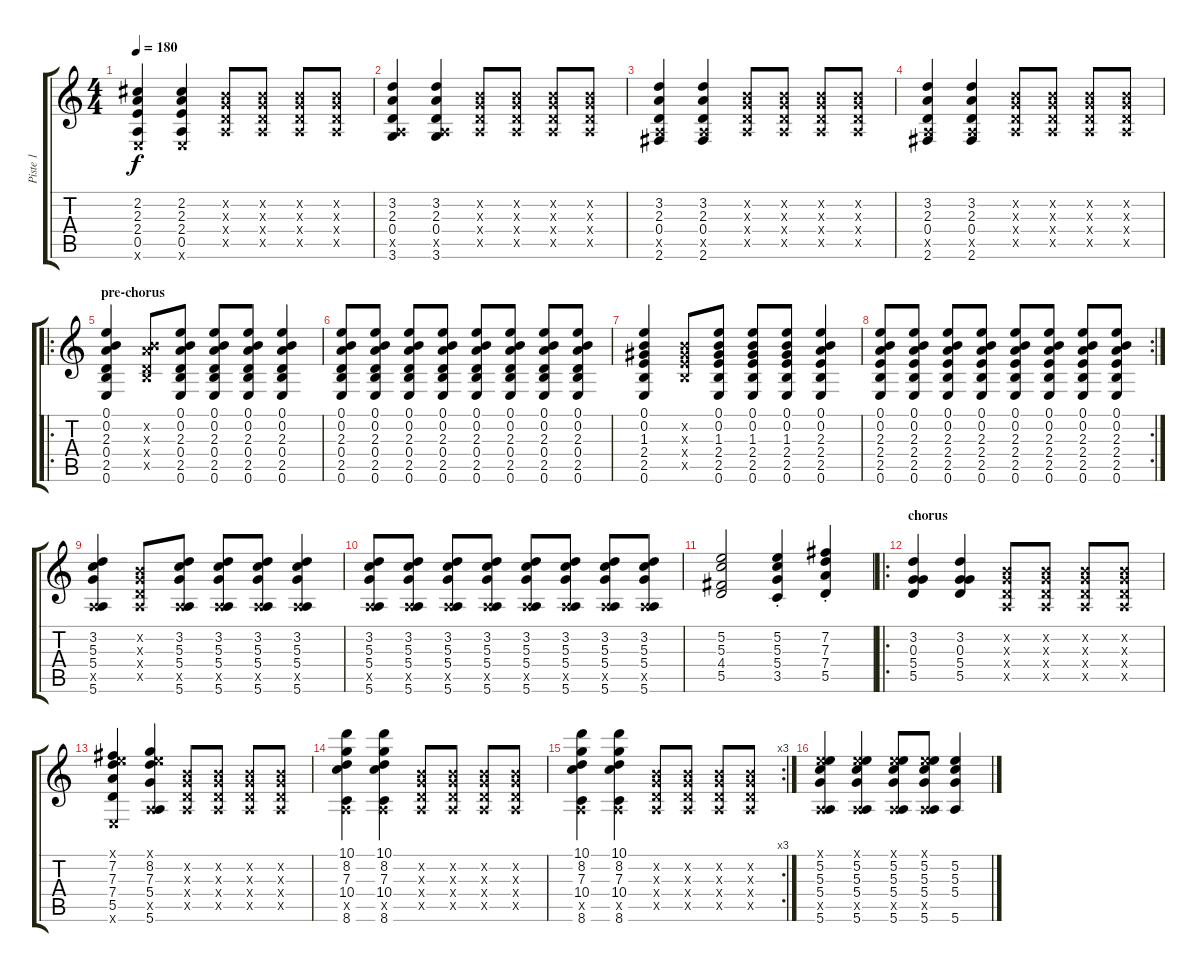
\track ("Piste 1" "Piste 1") {instrument acousticguitarsteel}
\staff {score tabs}
\tuning (E4 B3 G3 D3 A2 E2) {hide}
\ts (4 4)
\tempo 180
\clef g2
\ks c
(2.2 2.3 2.4 0.5 0.6{x}).4{dy f} (2.2 2.3 2.4 0.5 0.6{x}).4 (0.2{x} 0.3{x} 0.4{x} 0.5{x}).8 (0.2{x} 0.3{x} 0.4{x} 0.5{x}).8 (0.2{x} 0.3{x} 0.4{x} 0.5{x}).8 (0.2{x} 0.3{x} 0.4{x} 0.5{x}).8 |
(3.2 2.3 0.4 0.5{x} 3.6).4 (3.2 2.3 0.4 0.5{x} 3.6).4 (0.2{x} 0.3{x} 0.4{x} 0.5{x}).8 (0.2{x} 0.3{x} 0.4{x} 0.5{x}).8 (0.2{x} 0.3{x} 0.4{x} 0.5{x}).8 (0.2{x} 0.3{x} 0.4{x} 0.5{x}).8 |
(3.2 2.3 0.4 0.5{x} 2.6).4 (3.2 2.3 0.4 0.5{x} 2.6).4 (0.2{x} 0.3{x} 0.4{x} 0.5{x}).8 (0.2{x} 0.3{x} 0.4{x} 0.5{x}).8 (0.2{x} 0.3{x} 0.4{x} 0.5{x}).8 (0.2{x} 0.3{x} 0.4{x} 0.5{x}).8 |
(3.2 2.3 0.4 0.5{x} 2.6).4 (3.2 2.3 0.4 0.5{x} 2.6).4 (0.2{x} 0.3{x} 0.4{x} 0.5{x}).8 (0.2{x} 0.3{x} 0.4{x} 0.5{x}).8 (0.2{x} 0.3{x} 0.4{x} 0.5{x}).8 (0.2{x} 0.3{x} 0.4{x} 0.5{x}).8 |
\ro
\section ("" "pre-chorus")
(0.1 0.2 2.3 0.4 2.5 0.6).4 (0.2{x} 2.3{x} 0.4{x} 2.5{x}).8 (0.1 0.2 2.3 0.4 2.5 0.6).8 (0.1 0.2 2.3 0.4 2.5 0.6).8 (0.1 0.2 2.3 0.4 2.5 0.6).8 (0.1 0.2 2.3 0.4 2.5 0.6).4 |
(0.1 0.2 2.3 0.4 2.5 0.6).8 (0.1 0.2 2.3 0.4 2.5 0.6).8 (0.1 0.2 2.3 0.4 2.5 0.6).8 (0.1 0.2 2.3 0.4 2.5 0.6).8 (0.1 0.2 2.3 0.4 2.5 0.6).8 (0.1 0.2 2.3 0.4 2.5 0.6).8 (0.1 0.2 2.3 0.4 2.5 0.6).8 (0.1 0.2 2.3 0.4 2.5 0.6).8 |
(0.1 0.2 1.3 2.4 2.5 0.6).4 (0.2{x} 1.3{x} 2.4{x} 2.5{x}).8 (0.1 0.2 1.3 2.4 2.5 0.6).8 (0.1 0.2 1.3 2.4 2.5 0.6).8 (0.1 0.2 1.3 2.4 2.5 0.6).8 (0.1 0.2 2.3 2.4 2.5 0.6).4 |
\rc 2
(0.1 0.2 2.3 2.4 2.5 0.6).8 (0.1 0.2 2.3 2.4 2.5 0.6).8 (0.1 0.2 2.3 2.4 2.5 0.6).8 (0.1 0.2 2.3 2.4 2.5 0.6).8 (0.1 0.2 2.3 2.4 2.5 0.6).8 (0.1 0.2 2.3 2.4 2.5 0.6).8 (0.1 0.2 2.3 2.4 2.5 0.6).8 (0.1 0.2 2.3 2.4 2.5 0.6).8 |
(3.2 5.3 5.4 0.5{x} 5.6).4 (0.2{x} 0.3{x} 0.4{x} 0.5{x}).8 (3.2 5.3 5.4 0.5{x} 5.6).8 (3.2 5.3 5.4 0.5{x} 5.6).8 (3.2 5.3 5.4 0.5{x} 5.6).8 (3.2 5.3 5.4 0.5{x} 5.6).4 |
(3.2 5.3 5.4 0.5{x} 5.6).8 (3.2 5.3 5.4 0.5{x} 5.6).8 (3.2 5.3 5.4 0.5{x} 5.6).8 (3.2 5.3 5.4 0.5{x} 5.6).8 (3.2 5.3 5.4 0.5{x} 5.6).8 (3.2 5.3 5.4 0.5{x} 5.6).8 (3.2 5.3 5.4 0.5{x} 5.6).8 (3.2 5.3 5.4 0.5{x} 5.6).8 |
(5.2 5.3 4.4 5.5).2 (5.2{st} 5.3{st} 5.4{st} 3.5{st}).4 (7.2{st} 7.3{st} 7.4{st} 5.5).4 |
\ro
\section ("" "chorus")
(3.2 0.3 5.4 5.5).4 (3.2 0.3 5.4 5.5).4 (0.2{x} 0.3{x} 0.4{x} 0.5{x}).8 (0.2{x} 0.3{x} 0.4{x} 0.5{x}).8 (0.2{x} 0.3{x} 0.4{x} 0.5{x}).8 (0.2{x} 0.3{x} 0.4{x} 0.5{x}).8 |
(0.1{x} 7.2 7.3 7.4 5.5 0.6{x}).4 (0.1{x} 8.2 7.3 5.4 0.5{x} 5.6).4 (0.2{x} 0.3{x} 0.4{x} 0.5{x}).8 (0.2{x} 0.3{x} 0.4{x} 0.5{x}).8 (0.2{x} 0.3{x} 0.4{x} 0.5{x}).8 (0.2{x} 0.3{x} 0.4{x} 0.5{x}).8 |
(10.1 8.2 7.3 10.4 0.5{x} 8.6).4 (10.1 8.2 7.3 10.4 0.5{x} 8.6).4 (0.2{x} 0.3{x} 0.4{x} 0.5{x}).8 (0.2{x} 0.3{x} 0.4{x} 0.5{x}).8 (0.2{x} 0.3{x} 0.4{x} 0.5{x}).8 (0.2{x} 0.3{x} 0.4{x} 0.5{x}).8 |
\rc 3
(10.1 8.2 7.3 10.4 0.5{x} 8.6).4 (10.1 8.2 7.3 10.4 0.5{x} 8.6).4 (0.2{x} 0.3{x} 0.4{x} 0.5{x}).8 (0.2{x} 0.3{x} 0.4{x} 0.5{x}).8 (0.2{x} 0.3{x} 0.4{x} 0.5{x}).8 (0.2{x} 0.3{x} 0.4{x} 0.5{x}).8 |
(0.1{x} 5.2 5.3 5.4 0.5{x} 5.6).4 (0.1{x} 5.2 5.3 5.4 0.5{x} 5.6).4 (0.1{x} 5.2 5.3 5.4 0.5{x} 5.6).8 (0.1{x} 5.2 5.3 5.4 0.5{x} 5.6).8 (5.2 5.3 5.4 5.6).4
